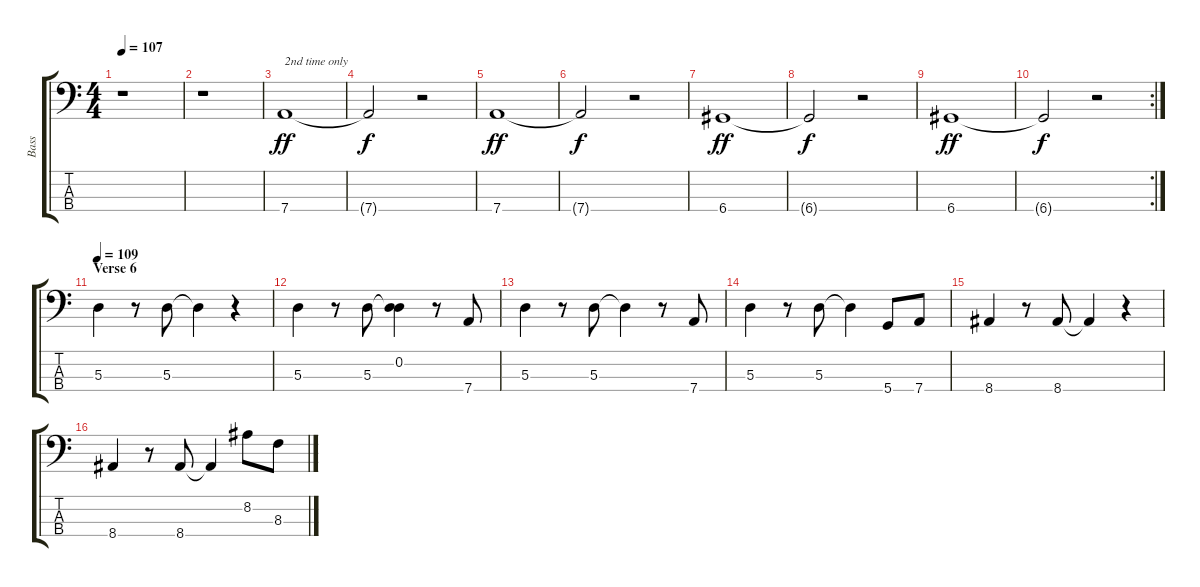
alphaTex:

\track ("Bass" "Bass") {instrument electricbasspick}
\staff {score tabs}
\tuning (G2 D2 A1 D1) {hide}
\ts (4 4)
\tempo 107
\clef f4
\ks c
r.1{dy f} |
r.1 |
7.4.1{txt "2nd time only" dy ff} |
7.4{t}.2{dy f} r.2 |
7.4.1{dy ff} |
7.4{t}.2{dy f} r.2 |
6.4.1{dy ff} |
6.4{t}.2{dy f} r.2 |
6.4.1{dy ff} |
\rc 2
6.4{t}.2{dy f} r.2 |
\section ("" "Verse 6")
\tempo 109
5.3.4 r.8 5.3.8 5.3{t}.4 r.4 |
5.3.4 r.8 5.3.8 (0.2 5.3{t}).4 r.8 7.4.8 |
5.3.4 r.8 5.3.8 5.3{t}.4 r.8 7.4.8 |
5.3.4 r.8 5.3.8 5.3{t}.4 5.4.8 7.4.8 |
8.4.4 r.8 8.4.8 8.4{t}.4 r.4 |
8.4.4 r.8 8.4.8 8.4{t}.4 8.2.8 8.3.8
